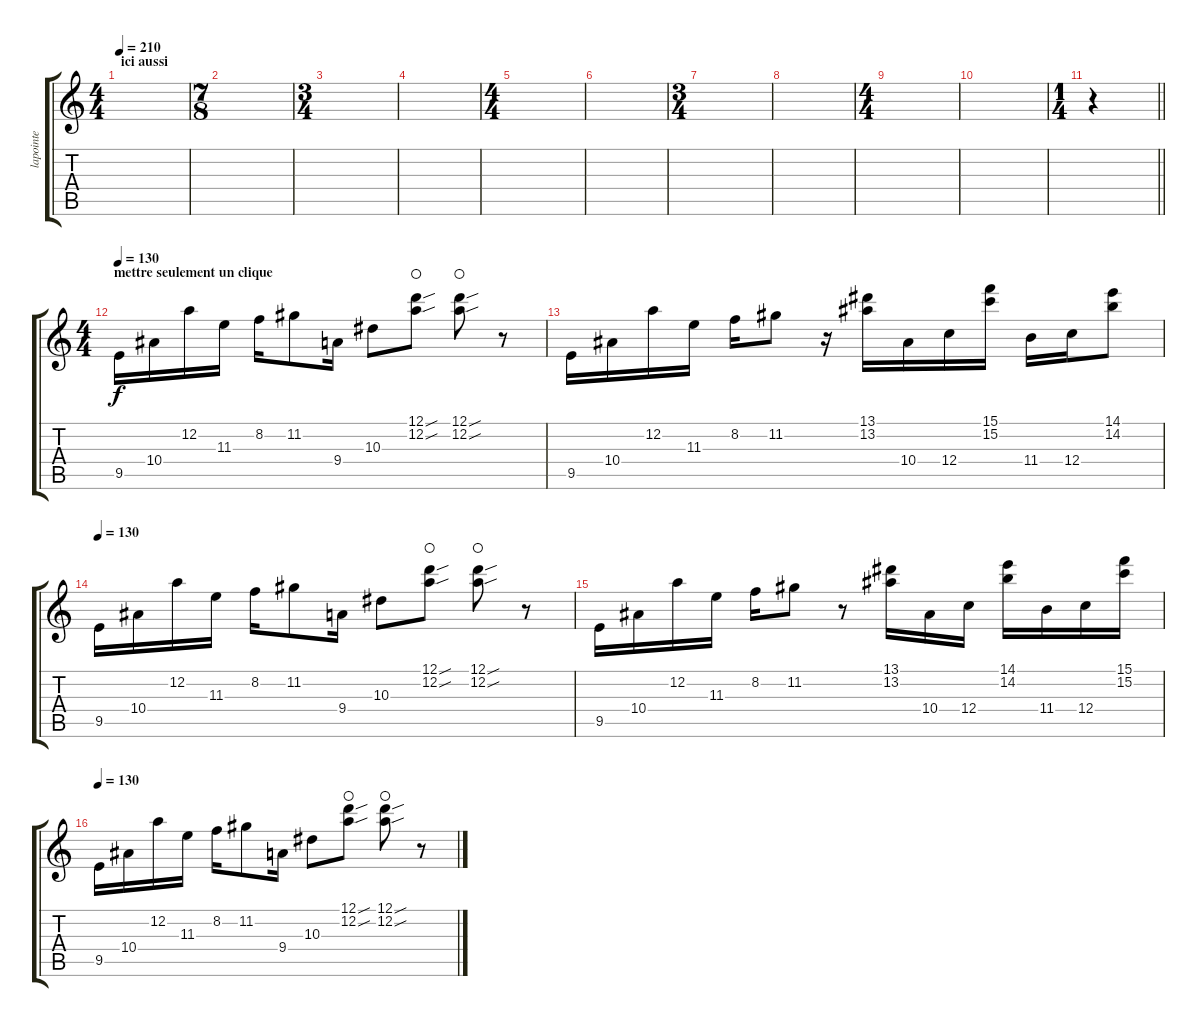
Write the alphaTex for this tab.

\track ("lapointe" "lapointe") {instrument electricbassfinger}
\staff {score tabs}
\tuning (D4 A3 F3 C3 G2 C2) {hide}
\ts (4 4)
\section ("" "ici aussi")
\tempo 210
\clef g2
\ks c
|
\ts (7 8)
|
\ts (3 4)
|
|
\ts (4 4)
|
|
\ts (3 4)
|
|
\ts (4 4)
|
|
\ts (1 4)
\barLineRight lightlight
r.4 |
\ts (4 4)
\section ("" "mettre seulement un clique")
\tempo 130
9.5.16 10.4.16 12.2.16 11.3.16 8.2.16 11.2.8 9.4.16 10.3.8 (12.1{sou} 12.2{sou}).8{waho} (12.1{sou} 12.2{sou}).8{waho} r.8 |
9.5.16 10.4.16 12.2.16 11.3.16 8.2.16 11.2.8 r.16 (13.1 13.2).16 10.4.16 12.4.16 (15.1 15.2).16 11.4.16 12.4.16 (14.1 14.2).8 |
\tempo 130
9.5.16 10.4.16 12.2.16 11.3.16 8.2.16 11.2.8 9.4.16 10.3.8 (12.1{sou} 12.2{sou}).8{waho} (12.1{sou} 12.2{sou}).8{waho} r.8 |
9.5.16 10.4.16 12.2.16 11.3.16 8.2.16 11.2.8 r.8 (13.1 13.2).16 10.4.16 12.4.16 (14.1 14.2).16 11.4.16 12.4.16 (15.1 15.2).16 |
\tempo 130
9.5.16 10.4.16 12.2.16 11.3.16 8.2.16 11.2.8 9.4.16 10.3.8 (12.1{sou} 12.2{sou}).8{waho} (12.1{sou} 12.2{sou}).8{waho} r.8
